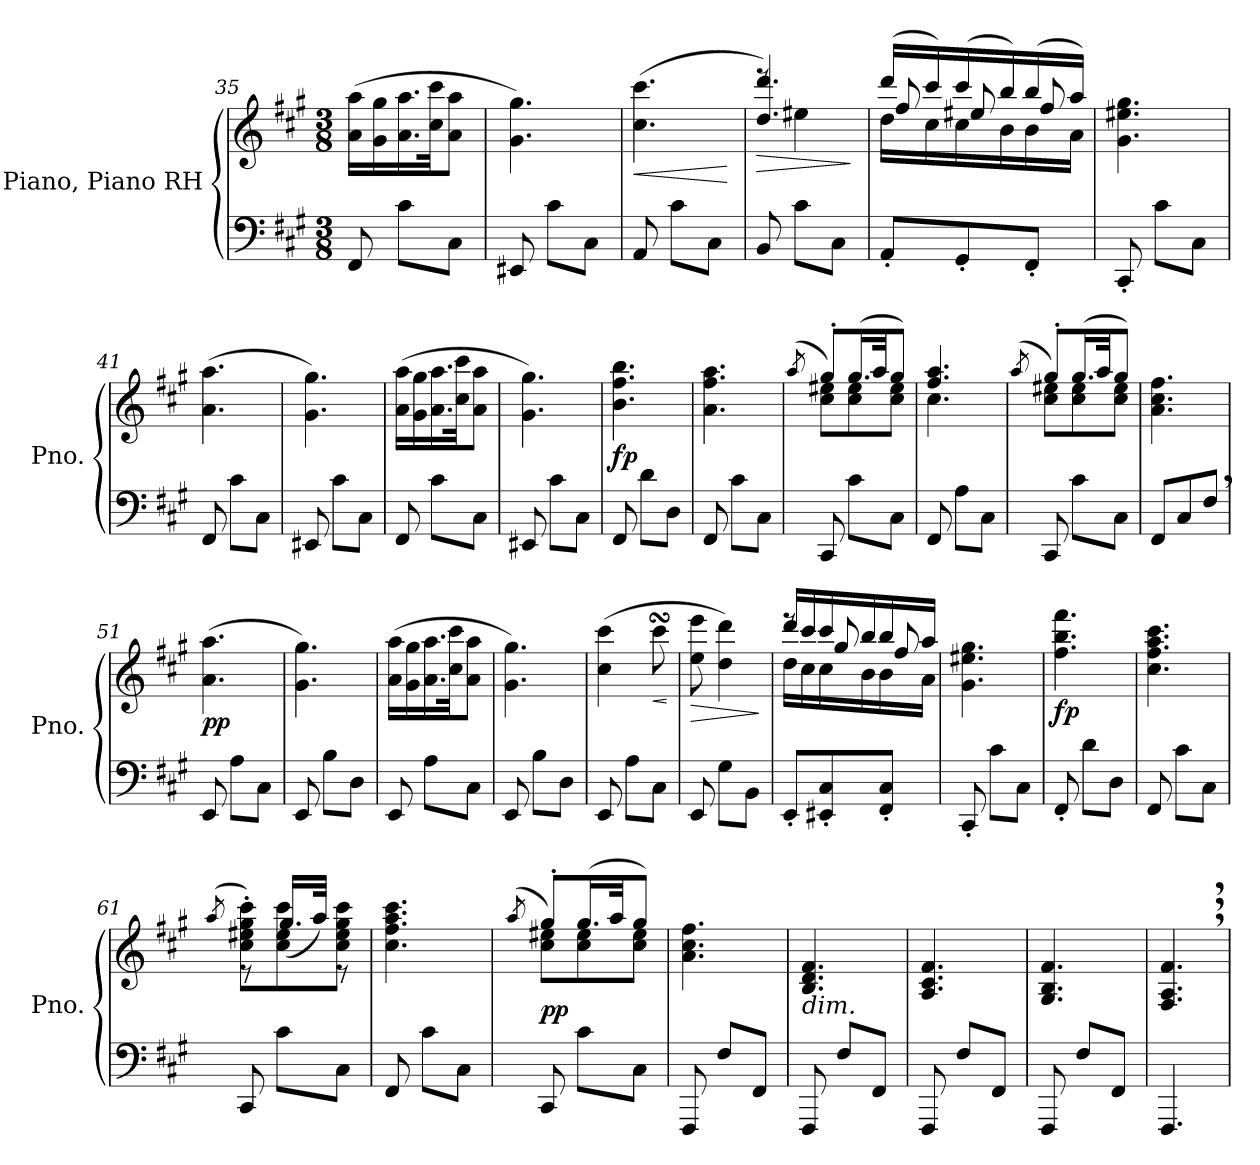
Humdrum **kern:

**kern	**kern	**dynam
*part1	*part1	*part1
*staff2	*staff1	*staff1/2
*I"Piano, Piano RH	*	*
*I'Pno.	*	*
!!LO:LB:g=z
*clefF4	*clefG2	*
*k[f#c#g#]	*k[f#c#g#]	*
*M3/8	*M3/8	*
=35	=35	=35
8FF#/	(>16a\ 16aa\LL	.
.	16g#\ 16gg#\	.
8c#\L	16.a\ 16.aa\	.
.	32cc#\ 32ccc#\JK	.
8C#\J	8a\ 8aa\J	.
=36	=36	=36
8EE#X/	4.g#\ 4.gg#\)	.
8c#\L	.	.
8C#\J	.	.
=37	=37	=37
!	!	!LO:HP:b
8AA/	(>4.cc#\ 4.ccc#\	<
8c#\L	.	.
8C#\J	.	.
.	.	[
=38	=38	=38
!	!	!LO:HP:b
*	*^	*
8BB/	4.dd/ 4.ddd/)	8reee	>
8c#\L	.	4ee#X\	.
8C#\J	.	.	.
*	*v	*v	*
.	.	]
=39	=39	=39
*	*^	*
*	*	*^	*
8AA'/L	(>16ddd/LL	8ff#/	16dd\LL	.
.	16ccc#/)	.	16cc#\	.
8GG#'/	(>16ccc#/	8ee#X/	16cc#\	.
.	16bb/)	.	16b\	.
8FF#'/J	(>16bb/	8ff#/	16b\	.
.	16aa/JJ)	.	16a\JJ	.
*	*v	*v	*v	*
=40	=40	=40
8CC#'/	4.g#\ 4.ee#X\ 4.gg#\	.
8c#\L	.	.
8C#\J	.	.
=41	=41	=41
8FF#/	(>4.a\ 4.aa\	.
8c#\L	.	.
8C#\J	.	.
=42	=42	=42
8EE#X/	4.g#\ 4.gg#\)	.
8c#\L	.	.
8C#\J	.	.
!!LO:PB:g=z
=43	=43	=43
8FF#/	(>16a\ 16aa\LL	.
.	16g#\ 16gg#\	.
8c#\L	16.a\ 16.aa\	.
.	32cc#\ 32ccc#\JK	.
8C#\J	8a\ 8aa\J	.
=44	=44	=44
8EE#X/	4.g#\ 4.gg#\)	.
8c#\L	.	.
8C#\J	.	.
=45	=45	=45
!	!	!LO:DY:b
8FF#/	4.b\ 4.ff#\ 4.bb\	fp
8d\L	.	.
8D\J	.	.
=46	=46	=46
8FF#/	4.a\ 4.ff#\ 4.aa\	.
8c#\L	.	.
8C#\J	.	.
=47	=47	=47
.	(<8qaa/	.
*	*^	*
8CC#/	8gg#'/L)	8cc#\ 8ee#X\L	.
8c#\L	(>16.gg#/L	8cc#\ 8ee#\	.
.	32aa/JK	.	.
8C#\J	8gg#/J)	8cc#\ 8ee#\J	.
=48	=48	=48	=48
8FF#/	4.ff#/ 4.aa/	4.cc#\	.
8A\L	.	.	.
8C#\J	.	.	.
=49	=49	=49	=49
.	(<8qaa/	.	.
8CC#/	8gg#'/L)	8cc#\ 8ee#X\L	.
8c#\L	(>16.gg#/L	8cc#\ 8ee#\	.
.	32aa/JK	.	.
8C#\J	8gg#/J)	8cc#\ 8ee#\J	.
*	*v	*v	*
=50	=50	=50
8FF#/L	4.a\ 4.cc#\ 4.ff#\	.
8C#/	.	.
8F#,/J	.	.
!!LO:LB:g=z
=51	=51	=51
!	!	!LO:DY:b
8EE/	(>4.a\ 4.aa\	pp
8A\L	.	.
8C#\J	.	.
=52	=52	=52
8EE/	4.g#\ 4.gg#\)	.
8B\L	.	.
8D\J	.	.
=53	=53	=53
8EE/	(>16a\ 16aa\LL	.
.	16g#\ 16gg#\	.
8A\L	16.a\ 16.aa\	.
.	32cc#\ 32ccc#\JK	.
8C#\J	8a\ 8aa\J	.
=54	=54	=54
8EE/	4.g#\ 4.gg#\)	.
8B\L	.	.
8D\J	.	.
=55	=55	=55
8EE/	(>4cc#\ 4ccc#\	.
8A\L	.	.
!	!	!LO:HP:b
8C#\J	8ccc#sSsS\	<
.	.	[
=56	=56	=56
!	!	!LO:HP:b
8EE/	8ee\ 8eee\	>
8G#\L	4dd\ 4ddd\)	.
8BB\J	.	.
.	.	]
=57	=57	=57
*	*^	*
*	*	*^	*
8EE'/L	16ddd/LL	16dd\LL	8reee	.
.	16ccc#/	16cc#\	.	.
8EE#X/' 8C#/'	16ccc#/	16cc#\	8gg#/	.
.	16bb/	16b\	.	.
8FF#/' 8C#/'J	16bb/	16b\	8ff#/	.
.	16aa/JJ	16a\JJ	.	.
*	*v	*v	*v	*
=58	=58	=58
8CC#'/	4.g#\ 4.ee#X\ 4.gg#\	.
8c#\L	.	.
8C#\J	.	.
!!LO:LB:g=z
=59	=59	=59
!	!	!LO:DY:b
8FF#'/	4.ff#\ 4.bb\ 4.fff#\	fp
8d\L	.	.
8D\J	.	.
=60	=60	=60
8FF#/	4.cc#\ 4.ff#\ 4.aa\ 4.ccc#\	.
8c#\L	.	.
8C#\J	.	.
=61	=61	=61
.	(<8qaa/	.
*	*^	*
8CC#/	8cc#\' 8ee#X\' 8gg#\' 8ccc#\'L)	8r	.
8c#\L	8cc#\ 8ee#\ 8ccc#\	(>16.gg#/LL	.
.	.	32aa/JJk)	.
8C#\J	8cc#\ 8ee#\ 8gg#\ 8ccc#\J	8r	.
*	*v	*v	*
=62	=62	=62
8FF#/	4.cc#\ 4.ff#\ 4.aa\ 4.ccc#\	.
8c#\L	.	.
8C#\J	.	.
=63	=63	=63
.	(<8qaa/	.
*	*^	*
!	!	!	!LO:DY:a=2
8CC#/	8gg#'/L)	8cc#\ 8ee#X\L	pp
8c#\L	(>16.gg#/L	8cc#\ 8ee#\	.
.	32aa/JK	.	.
8C#\J	8gg#/J)	8cc#\ 8ee#\J	.
*	*v	*v	*
=64	=64	=64
8FFF#/	4.a\ 4.cc#\ 4.ff#\	.
8F#/L	.	.
8FF#/J	.	.
=65	=65	=65
!	!LO:TX:b:i:t=dim.	!
8FFF#/	4.B/ 4.d/ 4.f#/	.
8F#/L	.	.
8FF#/J	.	.
=66	=66	=66
8FFF#/	4.A/ 4.c#/ 4.f#/	.
8F#/L	.	.
8FF#/J	.	.
=67	=67	=67
8FFF#/	4.G#/ 4.B/ 4.f#/	.
*	*MM35	*
8F#/L	.	.
8FF#/J	.	.
!!LO:LB:g=z
=68	=68	=68
*	*MM30	*
4.FFF#/	4.F#/, 4.A/, 4.f#/,	.
=	=	=
*-	*-	*-
